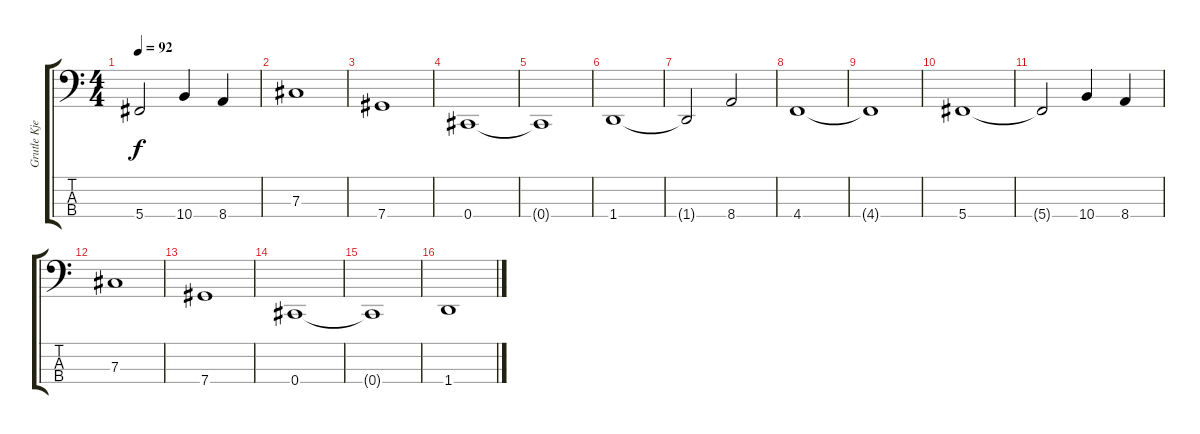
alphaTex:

\track ("Grutle Kjellson" "Grutle Kje") {instrument electricbasspick}
\staff {score tabs}
\tuning (E2 B1 Gb1 Db1) {hide}
\ts (4 4)
\tempo 92
\clef f4
\ks c
5.4{t}.2{dy f} 10.4.4 8.4.4 |
7.3.1 |
7.4.1 |
0.4.1 |
0.4{t}.1 |
1.4.1 |
1.4{t}.2 8.4.2 |
4.4.1 |
4.4{t}.1 |
5.4.1 |
5.4{t}.2 10.4.4 8.4.4 |
7.3.1 |
7.4.1 |
0.4.1 |
0.4{t}.1 |
1.4.1
